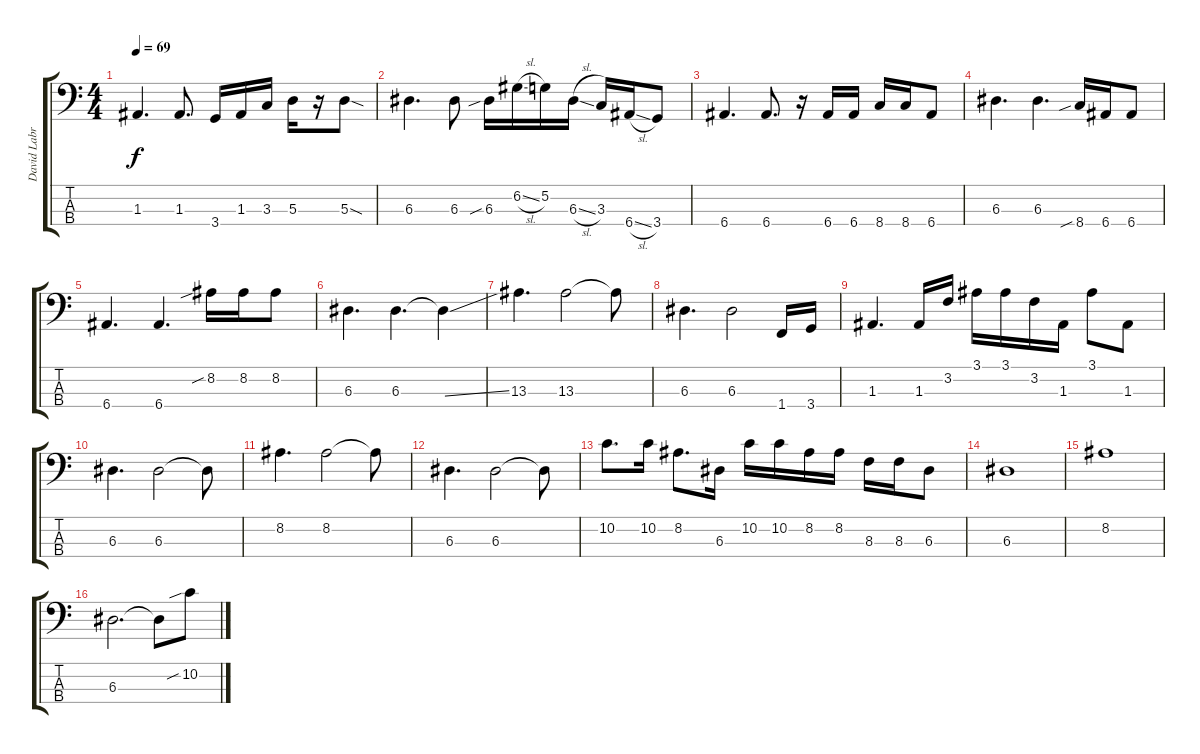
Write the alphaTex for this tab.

\track ("David Labruyere" "David Labr") {instrument electricbassfinger}
\staff {score tabs}
\tuning (G2 D2 A1 E1) {hide}
\ts (4 4)
\tempo 69
\clef f4
\ks c
1.3.4{d dy f} 1.3.8{d} 3.4.16 1.3.16 3.3.16 5.3.16 r.16 5.3{sod}.8 |
6.3.4{d} 6.3.8 6.3{sib}.16 6.2{sl}.16 5.2.16 6.3{sl}.16 3.3.16 6.4{sl}.16 3.4.8 |
6.4.4{d} 6.4.8{d} r.16 6.4.16 6.4.16 8.4.16 8.4.16 6.4.8 |
6.3.4{d} 6.3.4{d} 8.4{sib}.16 6.4.16 6.4.8 |
6.4.4{d} 6.4.4{d} 8.2{sib}.16 8.2.16 8.2.8 |
6.3.4{d} 6.3.4{d} 6.3{ss t}.4 |
13.3.4{d} 13.3.2 13.3{t}.8 |
6.3.4{d} 6.3.2 1.4.16 3.4.16 |
1.3.4{d} 1.3.16 3.2.16 3.1.16 3.1.16 3.2.16 1.3.16 3.1.8 1.3.8 |
6.3.4{d} 6.3.2 6.3{t}.8 |
8.2.4{d} 8.2.2 8.2{t}.8 |
6.3.4{d} 6.3.2 6.3{t}.8 |
10.2.8{d} 10.2.16 8.2.8{d} 6.3.16 10.2.16 10.2.16 8.2.16 8.2.16 8.3.16 8.3.16 6.3.8 |
6.3.1 |
8.2.1 |
6.3.2{d} 6.3{t}.8 10.2{sib}.8
